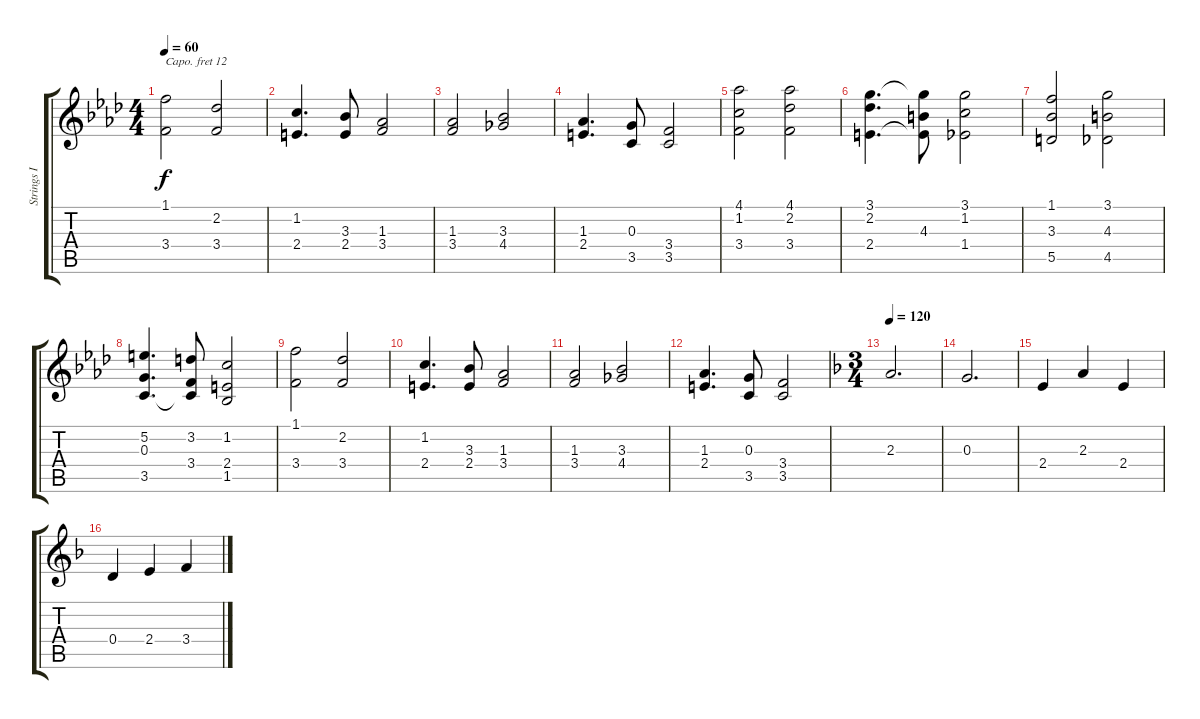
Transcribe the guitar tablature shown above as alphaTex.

\track ("Strings I" "Strings I") {instrument stringensemble1}
\staff {score tabs}
\capo 12
\tuning (E4 B3 G3 D3 A2 E2) {hide}
\ts (4 4)
\tempo 60
\clef g2
\ks ab
(1.1 3.4).2{dy f} (2.2 3.4).2 |
(1.2 2.4).4{d} (3.3 2.4).8 (1.3 3.4).2 |
(1.3 3.4).2 (3.3 4.4).2 |
(1.3 2.4).4{d} (0.3 3.5).8 (3.4 3.5).2 |
(4.1 1.2 3.4).2 (4.1 2.2 3.4).2 |
(3.1 2.2 2.4).4{d} (3.1{t} 4.3 2.4{t}).8 (3.1 1.2 1.4).2 |
(1.1 3.3 5.5).2 (3.1 4.3 4.5).2 |
(5.2 0.3 3.5).4{d} (3.2 3.4 3.5{t}).8 (1.2 2.4 1.5).2 |
(1.1 3.4).2 (2.2 3.4).2 |
(1.2 2.4).4{d} (3.3 2.4).8 (1.3 3.4).2 |
(1.3 3.4).2 (3.3 4.4).2 |
(1.3 2.4).4{d} (0.3 3.5).8 (3.4 3.5).2 |
\ts (3 4)
\tempo 120
\ks f
2.3.2{d} |
0.3.2{d} |
2.4.4 2.3.4 2.4.4 |
0.4.4 2.4.4 3.4.4
